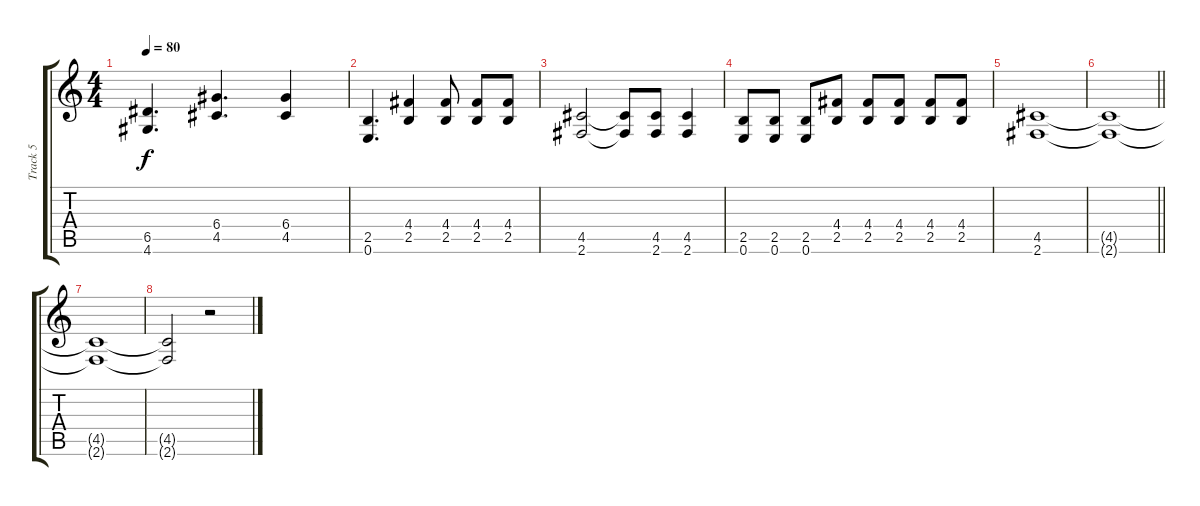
\track ("Track 5" "Track 5") {instrument distortionguitar}
\staff {score tabs}
\tuning (E4 B3 G3 D3 A2 E2) {hide}
\ts (4 4)
\tempo 80
\clef g2
\ks c
(6.5 4.6).4{d dy f} (6.4 4.5).4{d} (6.4 4.5).4 |
(2.5 0.6).4{d} (4.4 2.5).4 (4.4 2.5).8 (4.4 2.5).8 (4.4 2.5).8 |
(4.5 2.6).2 (4.5{t} 2.6{t}).8 (4.5 2.6).8 (4.5 2.6).4 |
(2.5 0.6).8 (2.5 0.6).8 (2.5 0.6).8 (4.4 2.5).8 (4.4 2.5).8 (4.4 2.5).8 (4.4 2.5).8 (4.4 2.5).8 |
(4.5 2.6).1 |
\barLineRight lightlight
(4.5{t} 2.6{t}).1 |
(4.5{t} 2.6{t}).1 |
(4.5{t} 2.6{t}).2 r.2
